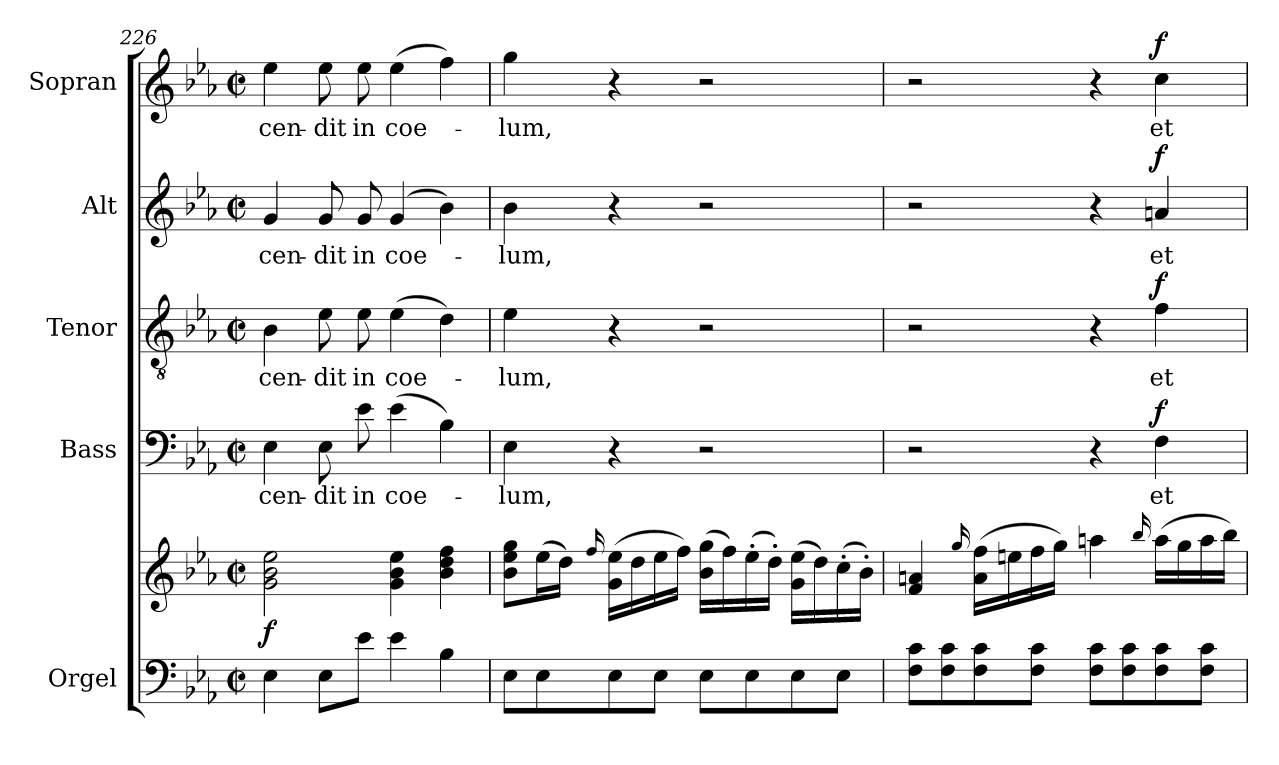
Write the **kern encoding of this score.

**kern	**kern	**dynam	**kern	**text	**dynam	**kern	**text	**dynam	**kern	**text	**dynam	**kern	**text	**dynam
*part5	*part5	*part5	*part4	*part4	*part4	*part3	*part3	*part3	*part2	*part2	*part2	*part1	*part1	*part1
*staff6	*staff5	*staff5/6	*staff4	*staff4	*staff4	*staff3	*staff3	*staff3	*staff2	*staff2	*staff2	*staff1	*staff1	*staff1
*I"Orgel	*	*	*I"Bass	*	*	*I"Tenor	*	*	*I"Alt	*	*	*I"Sopran	*	*
*I'Org.	*	*	*I'B.	*	*	*I'T.	*	*	*I'A.	*	*	*I'S.	*	*
*clefF4	*clefG2	*	*clefF4	*	*	*clefGv2	*	*	*clefG2	*	*	*clefG2	*	*
*k[b-e-a-]	*k[b-e-a-]	*	*k[b-e-a-]	*	*	*k[b-e-a-]	*	*	*k[b-e-a-]	*	*	*k[b-e-a-]	*	*
*E-:	*E-:	*	*E-:	*	*	*E-:	*	*	*E-:	*	*	*E-:	*	*
*M2/2	*M2/2	*	*M2/2	*	*	*M2/2	*	*	*M2/2	*	*	*M2/2	*	*
*met(c|)	*met(c|)	*	*met(c|)	*	*	*met(c|)	*	*	*met(c|)	*	*	*met(c|)	*	*
=226	=226	=226	=226	=226	=226	=226	=226	=226	=226	=226	=226	=226	=226	=226
!	!	!LO:DY:b	!	!LO:LY:b	!	!	!LO:LY:b	!	!	!LO:LY:b	!	!	!LO:LY:b	!
4E-\	2g\ 2b-\ 2ee-\	f	4E-\	-cen-	.	4B-\	-cen-	.	4g/	-cen-	.	4ee-\	-cen-	.
!	!	!	!	!LO:LY:b	!	!	!LO:LY:b	!	!	!LO:LY:b	!	!	!LO:LY:b	!
8E-\L	.	.	8E-\	-dit	.	8e-\	-dit	.	8g/	-dit	.	8ee-\	-dit	.
!	!	!	!	!LO:LY:b	!	!	!LO:LY:b	!	!	!LO:LY:b	!	!	!LO:LY:b	!
8e-\J	.	.	8e-\	in	.	8e-\	in	.	8g/	in	.	8ee-\	in	.
!	!	!	!	!LO:LY:b	!	!	!LO:LY:b	!	!	!LO:LY:b	!	!	!LO:LY:b	!
4e-\	4g\ 4b-\ 4ee-\	.	(>4e-\	coe-	.	(>4e-\	coe-	.	(4g/	coe-	.	(>4ee-\	coe-	.
4B-\	4b-\ 4dd\ 4ff\	.	4B-\)	.	.	4d\)	.	.	4b-\)	.	.	4ff\)	.	.
=227	=227	=227	=227	=227	=227	=227	=227	=227	=227	=227	=227	=227	=227	=227
!	!	!	!	!LO:LY:b	!	!	!LO:LY:b	!	!	!LO:LY:b	!	!	!LO:LY:b	!
8E-\L	8b-\ 8ee-\ 8gg\L	.	4E-\	-lum,	.	4e-\	-lum,	.	4b-\	-lum,	.	4gg\	-lum,	.
8E-\	(>16ee-\L	.	.	.	.	.	.	.	.	.	.	.	.	.
.	16dd\JJ)	.	.	.	.	.	.	.	.	.	.	.	.	.
.	16qqff/	.	.	.	.	.	.	.	.	.	.	.	.	.
8E-\	(>16g\ 16ee-\LL	.	4r	.	.	4r	.	.	4r	.	.	4r	.	.
.	16dd\	.	.	.	.	.	.	.	.	.	.	.	.	.
8E-\J	16ee-\	.	.	.	.	.	.	.	.	.	.	.	.	.
.	16ff\JJ)	.	.	.	.	.	.	.	.	.	.	.	.	.
8E-\L	(>16b-\ 16gg\LL	.	2r	.	.	2r	.	.	2r	.	.	2r	.	.
.	16ff\)	.	.	.	.	.	.	.	.	.	.	.	.	.
8E-\	(>16ee-'>\	.	.	.	.	.	.	.	.	.	.	.	.	.
.	16dd'>\JJ)	.	.	.	.	.	.	.	.	.	.	.	.	.
8E-\	(>16g\ 16ee-\LL	.	.	.	.	.	.	.	.	.	.	.	.	.
.	16dd\)	.	.	.	.	.	.	.	.	.	.	.	.	.
8E-\J	(>16cc'>\	.	.	.	.	.	.	.	.	.	.	.	.	.
.	16b-'>\JJ)	.	.	.	.	.	.	.	.	.	.	.	.	.
!!LO:LB:g=z
=228	=228	=228	=228	=228	=228	=228	=228	=228	=228	=228	=228	=228	=228	=228
8F\ 8c\L	4f/ 4an/	.	2r	.	.	2r	.	.	2r	.	.	2r	.	.
8F\ 8c\	.	.	.	.	.	.	.	.	.	.	.	.	.	.
.	16qqgg/	.	.	.	.	.	.	.	.	.	.	.	.	.
8F\ 8c\	(>16a\ 16ff\LL	.	.	.	.	.	.	.	.	.	.	.	.	.
.	16een\	.	.	.	.	.	.	.	.	.	.	.	.	.
8F\ 8c\J	16ff\	.	.	.	.	.	.	.	.	.	.	.	.	.
.	16gg\JJ)	.	.	.	.	.	.	.	.	.	.	.	.	.
8F\ 8c\L	4aan\	.	4r	.	.	4r	.	.	4r	.	.	4r	.	.
8F\ 8c\	.	.	.	.	.	.	.	.	.	.	.	.	.	.
.	16qqbb-/	.	.	.	.	.	.	.	.	.	.	.	.	.
!	!	!	!	!LO:LY:b	!LO:DY:a	!	!LO:LY:b	!LO:DY:a	!	!LO:LY:b	!LO:DY:a	!	!LO:LY:b	!LO:DY:a
8F\ 8c\	(>16aa\LL	.	4F\	et	f	4f\	et	f	4an/	et	f	4cc\	et	f
.	16gg\	.	.	.	.	.	.	.	.	.	.	.	.	.
8F\ 8c\J	16aa\	.	.	.	.	.	.	.	.	.	.	.	.	.
.	16bb-\JJ)	.	.	.	.	.	.	.	.	.	.	.	.	.
=	=	=	=	=	=	=	=	=	=	=	=	=	=	=
*-	*-	*-	*-	*-	*-	*-	*-	*-	*-	*-	*-	*-	*-	*-
